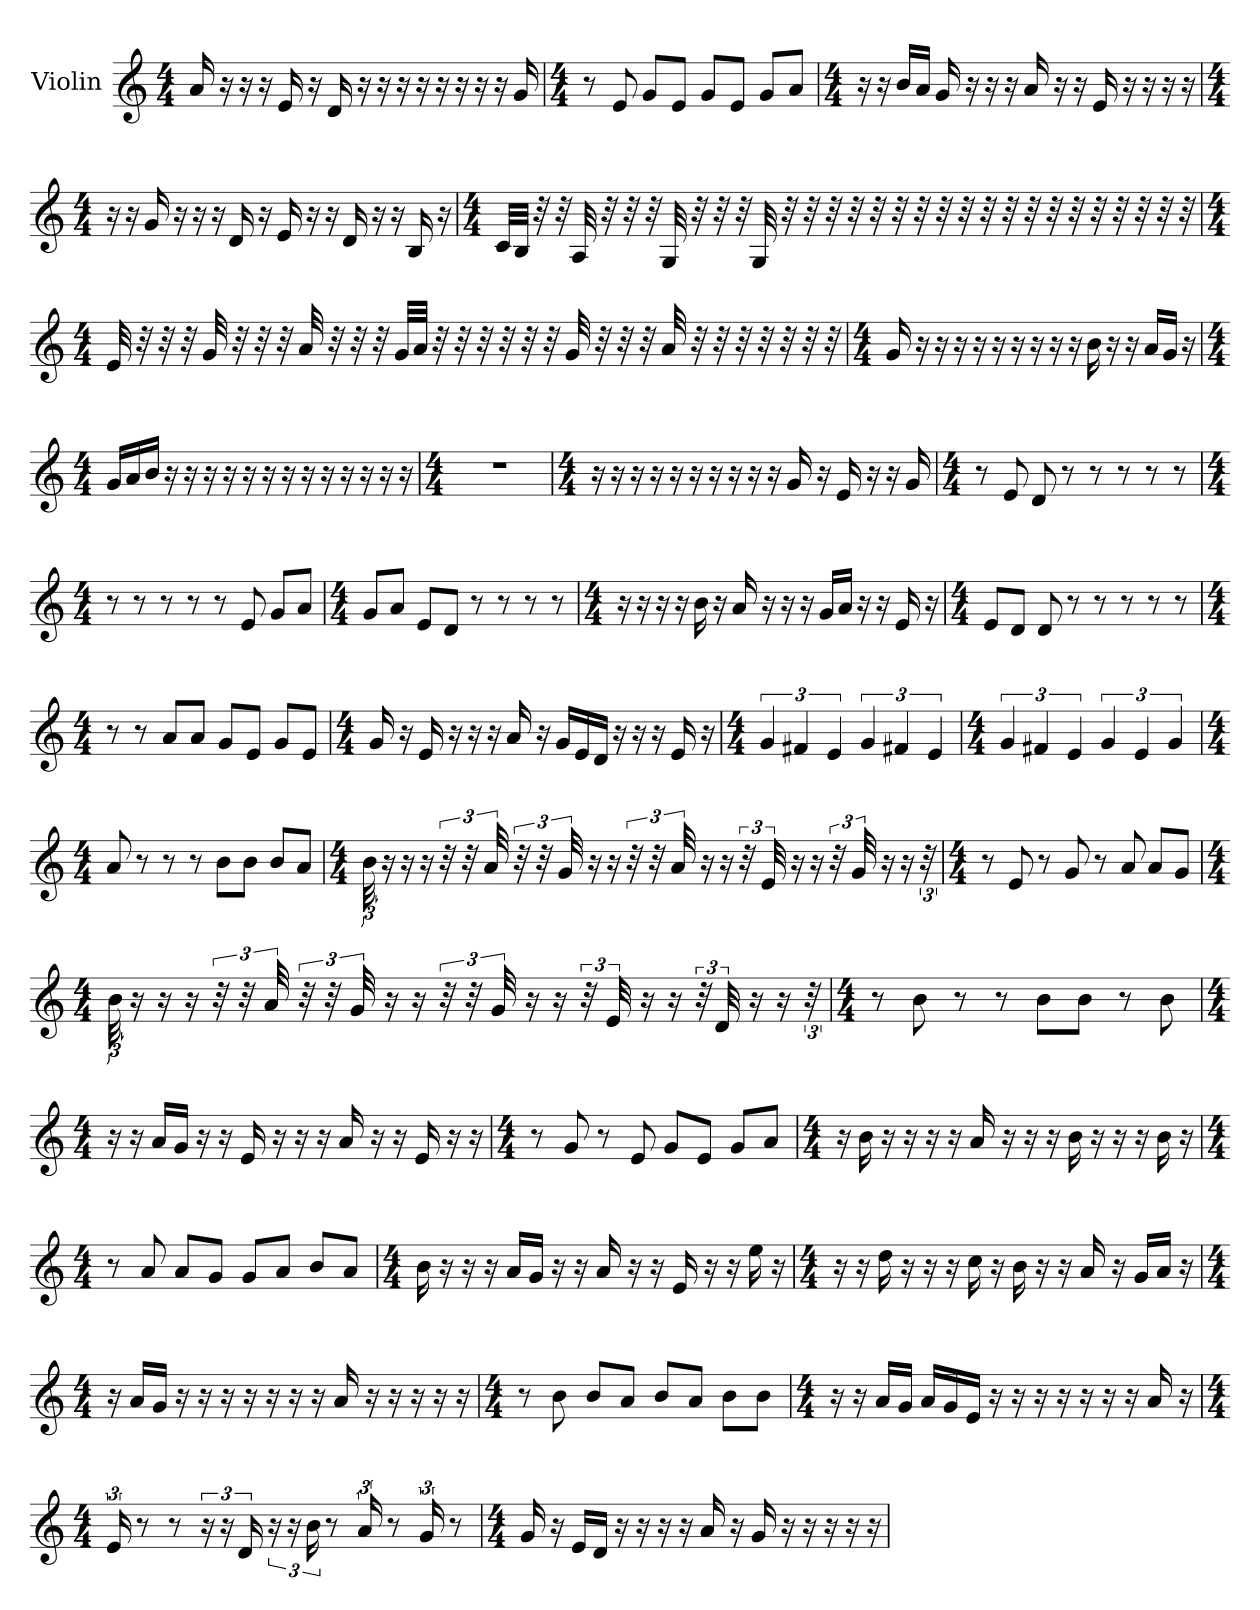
**kern
*part1
*staff1
*I"Violin
*I'Vln
*M4/4
=
16a
16r
16r
16r
16e
16r
16d
16r
16r
16r
16r
16r
16r
16r
16r
16g
=
*M4/4
8r
8e
8gL
8eJ
8gL
8eJ
8gL
8aJ
=
*M4/4
16r
16r
16bLL
16aJJ
16g
16r
16r
16r
16a
16r
16r
16e
16r
16r
16r
16r
=
*M4/4
16r
16r
16g
16r
16r
16r
16d
16r
16e
16r
16r
16d
16r
16r
16B
16r
=
*M4/4
32cLLL
32BJJJ
32r
32r
32A
32r
32r
32r
32G
32r
32r
32r
32G
32r
32r
32r
32r
32r
32r
32r
32r
32r
32r
32r
32r
32r
32r
32r
32r
32r
32r
32r
=
*M4/4
32e
32r
32r
32r
32g
32r
32r
32r
32a
32r
32r
32r
32gLLL
32aJJJ
32r
32r
32r
32r
32r
32r
32g
32r
32r
32r
32a
32r
32r
32r
32r
32r
32r
32r
=
*M4/4
16g
16r
16r
16r
16r
16r
16r
16r
16r
16r
16b
16r
16r
16aLL
16gJJ
16r
=
*M4/4
16gLL
16a
16bJJ
16r
16r
16r
16r
16r
16r
16r
16r
16r
16r
16r
16r
16r
=
*M4/4
1r
=
*M4/4
16r
16r
16r
16r
16r
16r
16r
16r
16r
16r
16g
16r
16e
16r
16r
16g
=
*M4/4
8r
8e
8d
8r
8r
8r
8r
8r
=
*M4/4
8r
8r
8r
8r
8r
8e
8gL
8aJ
=
*M4/4
8gL
8aJ
8eL
8dJ
8r
8r
8r
8r
=
*M4/4
16r
16r
16r
16r
16b
16r
16a
16r
16r
16r
16gLL
16aJJ
16r
16r
16e
16r
=
*M4/4
8eL
8dJ
8d
8r
8r
8r
8r
8r
=
*M4/4
8r
8r
8aL
8aJ
8gL
8eJ
8gL
8eJ
=
*M4/4
16g
16r
16e
16r
16r
16r
16a
16r
16gLL
16e
16dJJ
16r
16r
16r
16e
16r
=
*M4/4
6g
6f#X
6e
6g
6f#X
6e
=
*M4/4
6g
6f#X
6e
6g
6e
6g
=
*M4/4
8a
8r
8r
8r
8bL
8bJ
8bL
8aJ
=
*M4/4
48b
16r
16r
16r
48r
48r
48a
48r
48r
48g
16r
16r
48r
48r
48a
16r
16r
48r
48e
16r
16r
48r
48g
16r
16r
48r
=
*M4/4
8r
8e
8r
8g
8r
8a
8aL
8gJ
=
*M4/4
48b
16r
16r
16r
48r
48r
48a
48r
48r
48g
16r
16r
48r
48r
48g
16r
16r
48r
48e
16r
16r
48r
48d
16r
16r
48r
=
*M4/4
8r
8b
8r
8r
8bL
8bJ
8r
8b
=
*M4/4
16r
16r
16aLL
16gJJ
16r
16r
16e
16r
16r
16r
16a
16r
16r
16e
16r
16r
=
*M4/4
8r
8g
8r
8e
8gL
8eJ
8gL
8aJ
=
*M4/4
16r
16b
16r
16r
16r
16r
16a
16r
16r
16r
16b
16r
16r
16r
16b
16r
=
*M4/4
8r
8a
8aL
8gJ
8gL
8aJ
8bL
8aJ
=
*M4/4
16b
16r
16r
16r
16aLL
16gJJ
16r
16r
16a
16r
16r
16e
16r
16r
16ee
16r
=
*M4/4
16r
16r
16dd
16r
16r
16r
16cc
16r
16b
16r
16r
16a
16r
16gLL
16aJJ
16r
=
*M4/4
16r
16aLL
16gJJ
16r
16r
16r
16r
16r
16r
16r
16a
16r
16r
16r
16r
16r
=
*M4/4
8r
8b
8bL
8aJ
8bL
8aJ
8bL
8bJ
=
*M4/4
16r
16r
16aLL
16gJJ
16aLL
16g
16eJJ
16r
16r
16r
16r
16r
16r
16r
16a
16r
=
*M4/4
24e
8r
8r
24r
24r
24d
24r
24r
24b
8r
24a
8r
24g
8r
=
*M4/4
16g
16r
16eLL
16dJJ
16r
16r
16r
16r
16a
16r
16g
16r
16r
16r
16r
16r
=
*-
